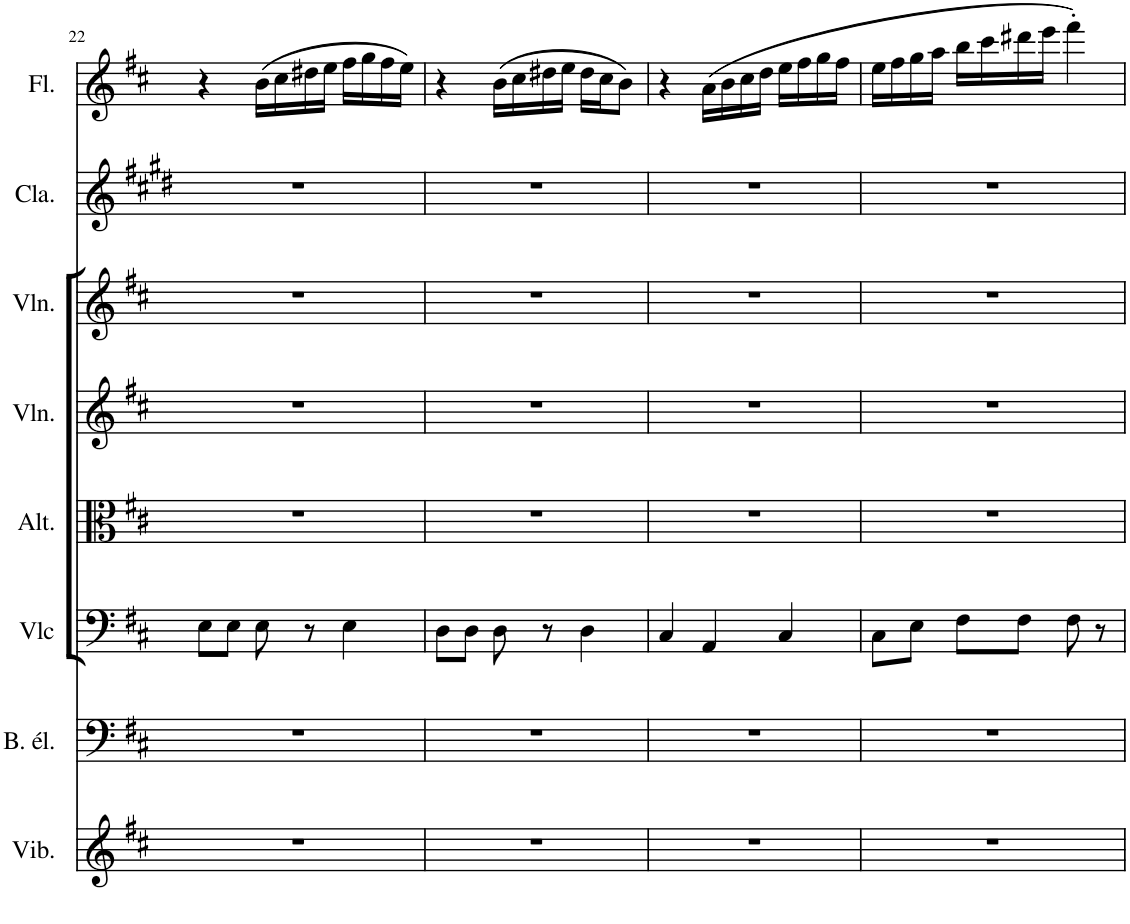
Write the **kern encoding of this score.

**kern	**kern	**kern	**kern	**kern	**kern	**kern	**kern
*part8	*part7	*part6	*part5	*part4	*part3	*part2	*part1
*staff8	*staff7	*staff6	*staff5	*staff4	*staff3	*staff2	*staff1
*I"Vibraphone	*I"Basse électrique	*I"Violoncelle	*I"Alto	*I"Violon	*I"Violon	*I"Clarinette	*I"Flûte
*I'Vib.	*I'B. él.	*I'Vlc	*I'Alt.	*I'Vln.	*I'Vln.	*I'Cla.	*I'Fl.
!!LO:PB:g=z
*clefG2	*clefF4	*clefF4	*clefC3	*clefG2	*clefG2	*clefG2	*clefG2
*	*Trd7c12	*	*	*	*	*Trd1c2	*
*k[f#c#]	*k[f#c#]	*k[f#c#]	*k[f#c#]	*k[f#c#]	*k[f#c#]	*k[f#c#g#d#]	*k[f#c#]
*M3/4	*M3/4	*M3/4	*M3/4	*M3/4	*M3/4	*M3/4	*M3/4
=22	=22	=22	=22	=22	=22	=22	=22
2.r	2.r	8E\L	2.r	2.r	2.r	2.r	4r
.	.	8E\J	.	.	.	.	.
.	.	8E\	.	.	.	.	(16b\LL
.	.	.	.	.	.	.	16cc#\
.	.	8r	.	.	.	.	16dd#X\
.	.	.	.	.	.	.	16ee\JJ
.	.	4E\	.	.	.	.	16ff#\LL
.	.	.	.	.	.	.	16gg\
.	.	.	.	.	.	.	16ff#\
.	.	.	.	.	.	.	16ee\JJ)
=23	=23	=23	=23	=23	=23	=23	=23
2.r	2.r	8D\L	2.r	2.r	2.r	2.r	4r
.	.	8D\J	.	.	.	.	.
.	.	8D\	.	.	.	.	(16b\LL
.	.	.	.	.	.	.	16cc#\
.	.	8r	.	.	.	.	16dd#X\
.	.	.	.	.	.	.	16ee\JJ
.	.	4D\	.	.	.	.	16dd#\LL
.	.	.	.	.	.	.	16cc#\J
.	.	.	.	.	.	.	8b\J)
=24	=24	=24	=24	=24	=24	=24	=24
2.r	2.r	4C#/	2.r	2.r	2.r	2.r	4r
.	.	4AA/	.	.	.	.	(16a\LL
.	.	.	.	.	.	.	16b\
.	.	.	.	.	.	.	16cc#\
.	.	.	.	.	.	.	16dd\JJ
.	.	4C#/	.	.	.	.	16ee\LL
.	.	.	.	.	.	.	16ff#\
.	.	.	.	.	.	.	16gg\
.	.	.	.	.	.	.	16ff#\JJ
=25	=25	=25	=25	=25	=25	=25	=25
2.r	2.r	8C#\L	2.r	2.r	2.r	2.r	16ee\LL
.	.	.	.	.	.	.	16ff#\
.	.	8E\J	.	.	.	.	16gg\
.	.	.	.	.	.	.	16aa\JJ
.	.	8F#\L	.	.	.	.	16bb\LL
.	.	.	.	.	.	.	16ccc#\
.	.	8F#\J	.	.	.	.	16ddd#X\
.	.	.	.	.	.	.	16eee\JJ
.	.	8F#\	.	.	.	.	4fff#'\)
.	.	8r	.	.	.	.	.
=	=	=	=	=	=	=	=
*-	*-	*-	*-	*-	*-	*-	*-
